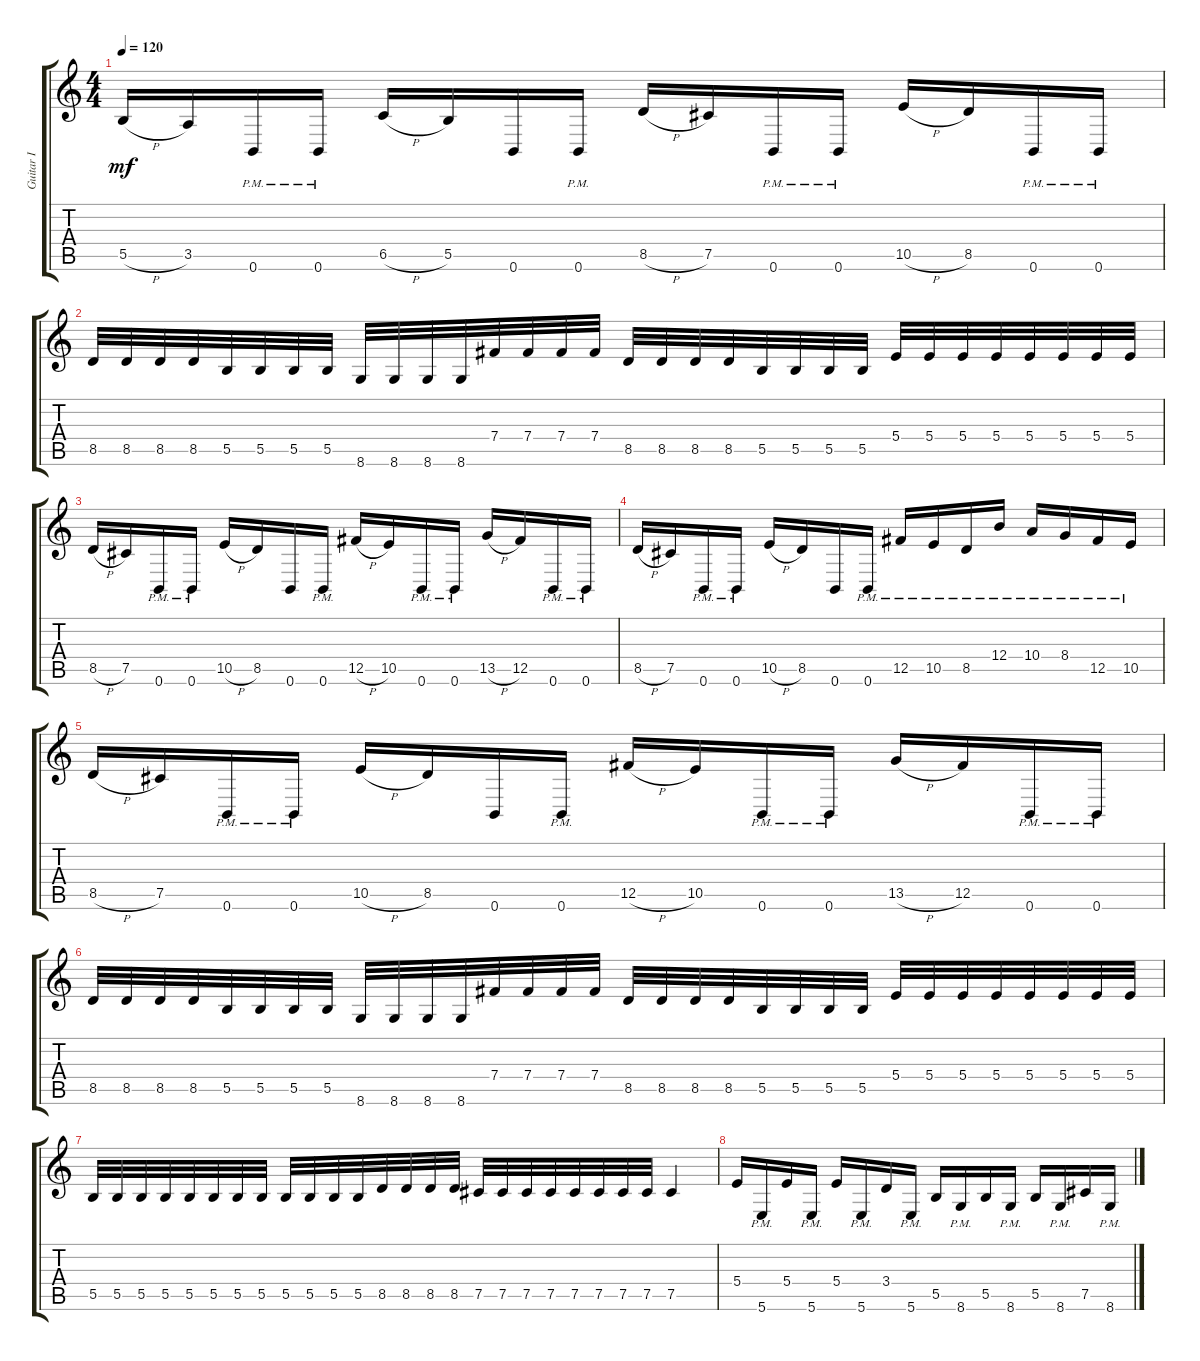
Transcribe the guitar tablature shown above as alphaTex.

\track ("Guitar I" "Guitar I") {instrument distortionguitar}
\staff {score tabs}
\tuning (Db4 Ab3 E3 B2 Gb2 B1) {hide}
\ts (4 4)
\tempo 120
\clef g2
\ks c
5.5{h}.16{dy mf} 3.5.16 0.6{pm}.16 0.6{pm}.16 6.5{h}.16 5.5.16 0.6.16 0.6{pm}.16 8.5{h}.16 7.5.16 0.6{pm}.16 0.6{pm}.16 10.5{h}.16 8.5.16 0.6{pm}.16 0.6{pm}.16 |
8.5.32 8.5.32 8.5.32 8.5.32 5.5.32 5.5.32 5.5.32 5.5.32 8.6.32 8.6.32 8.6.32 8.6.32 7.4.32 7.4.32 7.4.32 7.4.32 8.5.32 8.5.32 8.5.32 8.5.32 5.5.32 5.5.32 5.5.32 5.5.32 5.4.32 5.4.32 5.4.32 5.4.32 5.4.32 5.4.32 5.4.32 5.4.32 |
8.5{h}.16 7.5.16 0.6{pm}.16 0.6{pm}.16 10.5{h}.16 8.5.16 0.6.16 0.6{pm}.16 12.5{h}.16 10.5.16 0.6{pm}.16 0.6{pm}.16 13.5{h}.16 12.5.16 0.6{pm}.16 0.6{pm}.16 |
8.5{h}.16 7.5.16 0.6{pm}.16 0.6{pm}.16 10.5{h}.16 8.5.16 0.6.16 0.6{pm}.16 12.5{pm}.16 10.5{pm}.16 8.5{pm}.16 12.4{pm}.16 10.4{pm}.16 8.4{pm}.16 12.5{pm}.16 10.5{pm}.16 |
8.5{h}.16 7.5.16 0.6{pm}.16 0.6{pm}.16 10.5{h}.16 8.5.16 0.6.16 0.6{pm}.16 12.5{h}.16 10.5.16 0.6{pm}.16 0.6{pm}.16 13.5{h}.16 12.5.16 0.6{pm}.16 0.6{pm}.16 |
8.5.32 8.5.32 8.5.32 8.5.32 5.5.32 5.5.32 5.5.32 5.5.32 8.6.32 8.6.32 8.6.32 8.6.32 7.4.32 7.4.32 7.4.32 7.4.32 8.5.32 8.5.32 8.5.32 8.5.32 5.5.32 5.5.32 5.5.32 5.5.32 5.4.32 5.4.32 5.4.32 5.4.32 5.4.32 5.4.32 5.4.32 5.4.32 |
5.5.32 5.5.32 5.5.32 5.5.32 5.5.32 5.5.32 5.5.32 5.5.32 5.5.32 5.5.32 5.5.32 5.5.32 8.5.32 8.5.32 8.5.32 8.5.32 7.5.32 7.5.32 7.5.32 7.5.32 7.5.32 7.5.32 7.5.32 7.5.32 7.5.4 |
5.4.16 5.6{pm}.16 5.4.16 5.6{pm}.16 5.4.16 5.6{pm}.16 3.4.16 5.6{pm}.16 5.5.16 8.6{pm}.16 5.5.16 8.6{pm}.16 5.5.16 8.6{pm}.16 7.5.16 8.6{pm}.16
